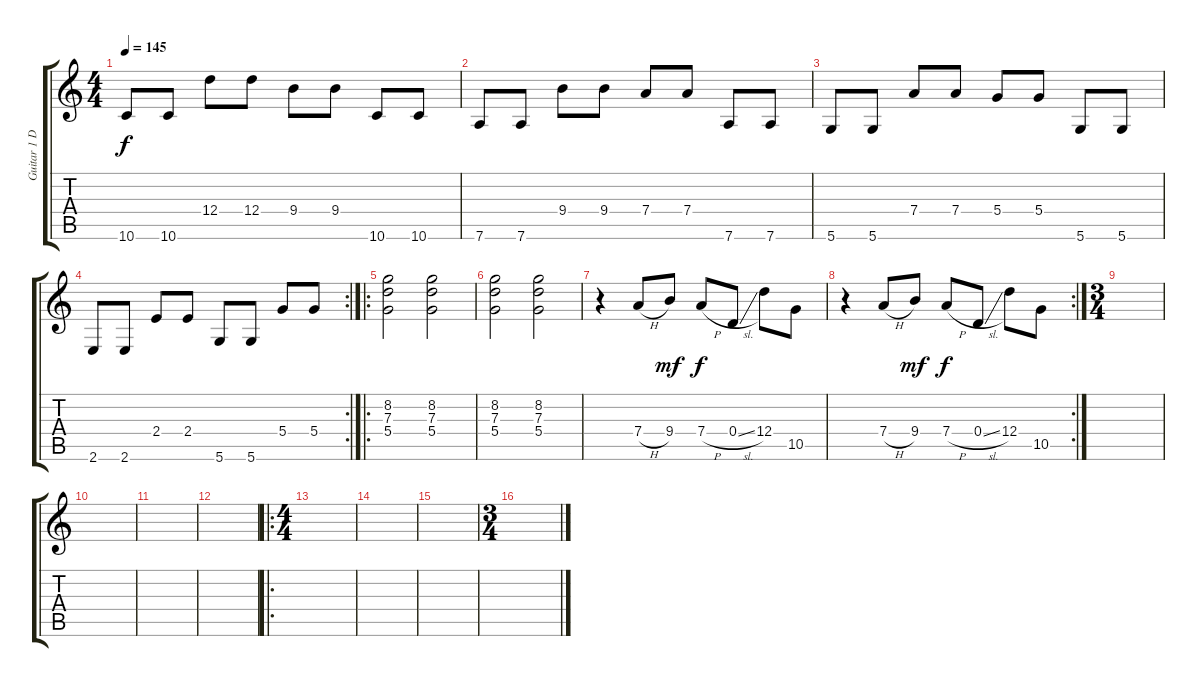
\track ("Guitar 1 Dist" "Guitar 1 D") {instrument distortionguitar}
\staff {score tabs}
\tuning (E4 B3 G3 D3 A2 D2) {hide}
\ts (4 4)
\tempo 145
\clef g2
\ks c
10.6.8{dy f} 10.6.8 12.4.8 12.4.8 9.4.8 9.4.8 10.6.8 10.6.8 |
7.6.8 7.6.8 9.4.8 9.4.8 7.4.8 7.4.8 7.6.8 7.6.8 |
5.6.8 5.6.8 7.4.8 7.4.8 5.4.8 5.4.8 5.6.8 5.6.8 |
\rc 2
2.6.8 2.6.8 2.4.8 2.4.8 5.6.8 5.6.8 5.4.8 5.4.8 |
\ro
(8.2 7.3 5.4).2 (8.2 7.3 5.4).2 |
(8.2 7.3 5.4).2 (8.2 7.3 5.4).2 |
r.4 7.4{h}.8 9.4.8{dy mf} 7.4{h}.8{dy f} 0.4{sl}.8 12.4.8 10.5.8 |
\rc 2
r.4 7.4{h}.8 9.4.8{dy mf} 7.4{h}.8{dy f} 0.4{sl}.8 12.4.8 10.5.8 |
\ts (3 4)
|
|
|
|
\ro
\ts (4 4)
|
|
|
\ts (3 4)
